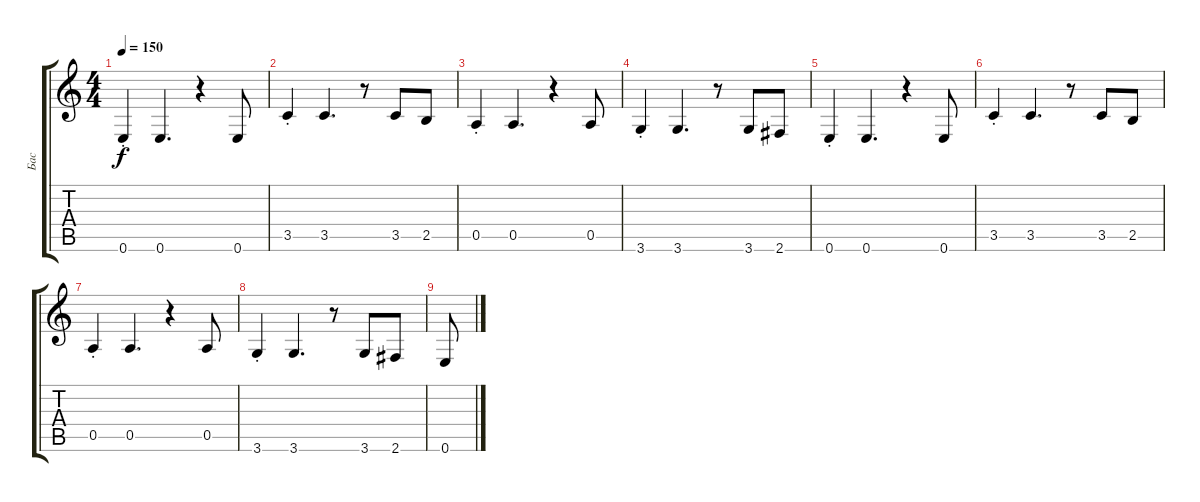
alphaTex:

\track ("Бас" "Бас") {instrument acousticbass}
\staff {score tabs}
\tuning (E4 B3 G3 D3 A2 E2) {hide}
\ts (4 4)
\tempo 150
\clef g2
\ks c
0.6{st}.4{dy f} 0.6.4{d} r.4 0.6.8 |
3.5{st}.4 3.5.4{d} r.8 3.5.8 2.5.8 |
0.5{st}.4 0.5.4{d} r.4 0.5.8 |
3.6{st}.4 3.6.4{d} r.8 3.6.8 2.6.8 |
0.6{st}.4 0.6.4{d} r.4 0.6.8 |
3.5{st}.4 3.5.4{d} r.8 3.5.8 2.5.8 |
0.5{st}.4 0.5.4{d} r.4 0.5.8 |
3.6{st}.4 3.6.4{d} r.8 3.6.8 2.6.8 |
0.6.8
